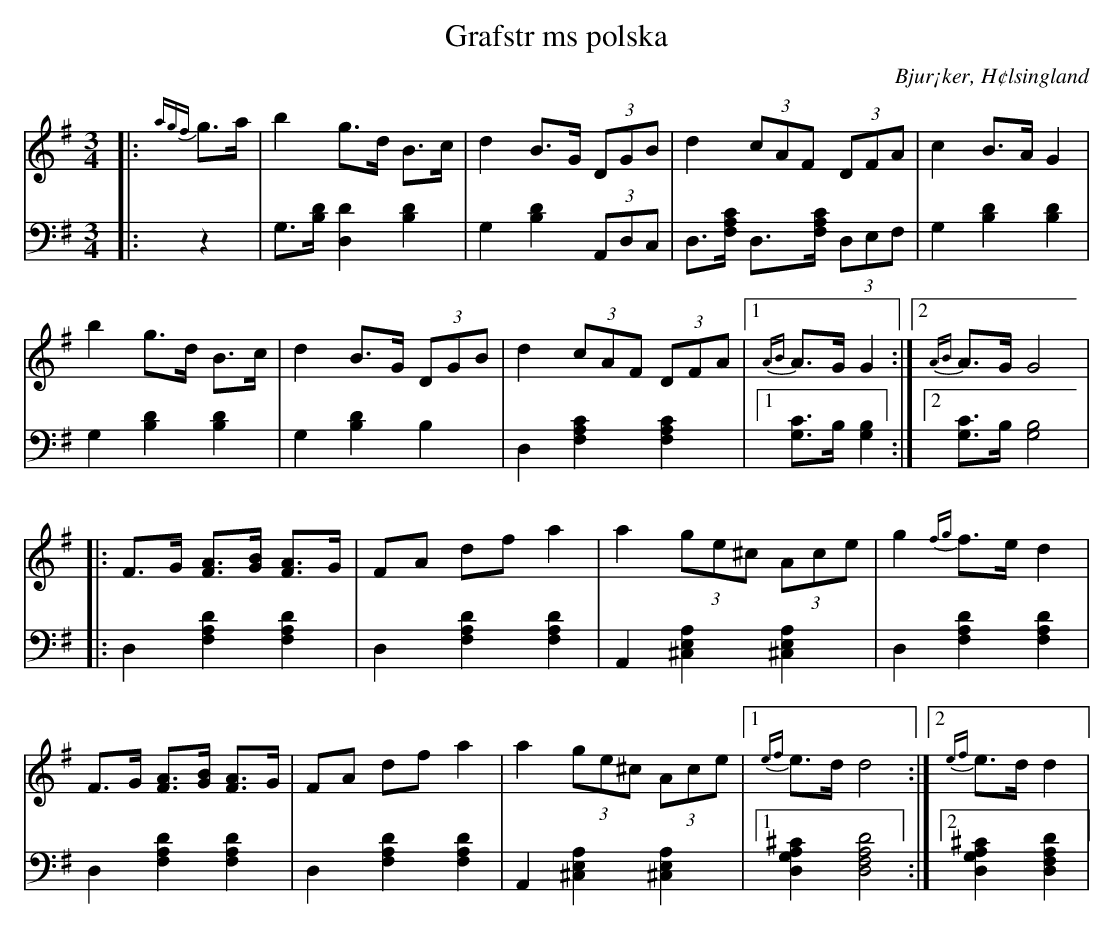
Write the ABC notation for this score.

X:1
T: Grafstr ms polska
O: Bjur¡ker, H¢lsingland
M: 3/4
L: 1/8
K: G
V:1
V:2
V: 1
|:{agf}g>a|b2 g>d B>c|d2 B>G (3DGB|d2 (3cAF (3DFA|c2 B>A G2|
b2 g>d B>c|d2 B>G (3DGB|d2 (3cAF (3DFA|1 {AB}A>G G2:|2 {AB}A>G G4|
|:F>G [FA]>[GB] [FA]>G |FA df a2 |a2 (3ge^c (3Ace |g2 {fg}f>e d2 |
F>G [FA]>[GB] [FA]>G |FA df a2 |a2 (3ge^c (3Ace |1 {ef}e>d d4:|2 {ef}e>d d2|
V:2 clef=bass
|:z2 | G,>[B,D] [D,2D2] [B,2D2]| G,2 [B,2D2] (3A,,D,C,|D,>[F,A,C] D,>[F,A,C] (3D,E,F,| G,2 [B,2D2] [B,2D2]|
G,2 [B,2D2] [B,2D2]|G,2 [B,2D2] B,2|D,2 [F,2A,2C2] [F,2A,2C2]|1 [G,C]>B, [G,2B,2]:|2 [G,C]>B, [G,4B,4]|
|:D,2 [F,2A,2D2] [F,2A,2D2]|D,2 [F,2A,2D2] [F,2A,2D2]| A,,2 [^C,2E,2A,2] [^C,2E,2A,2]|D,2 [F,2A,2D2] [F,2A,2D2] |
D,2 [F,2A,2D2] [F,2A,2D2] | D,2 [F,2A,2D2] [F,2A,2D2] | A,,2 [^C,2E,2A,2] [^C,2E,2A,2]|1 [D,2G,2A,2^C2] [D,4F,4A,4D4]:|2 [D,2G,2A,2^C2] [D,2F,2A,2D2]|
